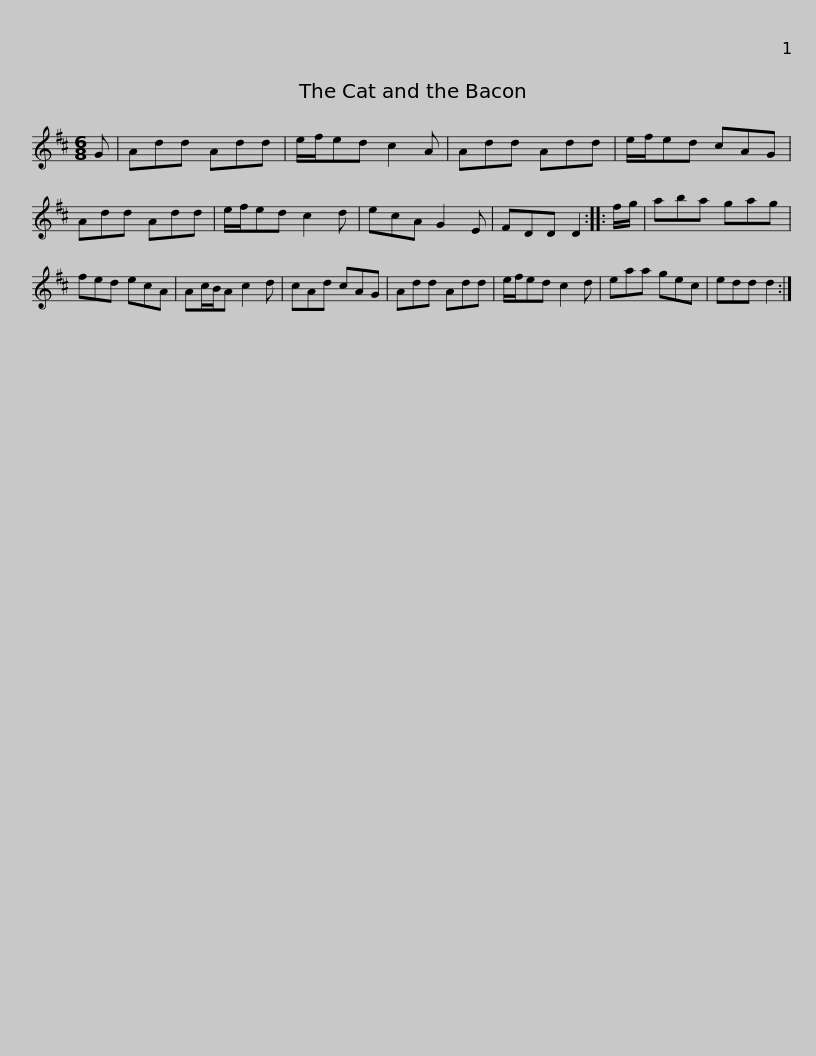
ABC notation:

X:1
L:1/8
M:6/8
I:linebreak $
K:D
V:1 treble
V:1
 G | Add Add | e/f/ed c2 A | Add Add | e/f/ed cAG | %5
 Add Add | e/f/ed c2 d | ecA G2 E |$ FDD D2 :: f/g/ | %10
 aba gag | fed ecA | Ac/B/A c2 d | cAd cAG | Add Add | %15
 e/f/ed c2 d |$ eaa gec | edd d2 :| %18
